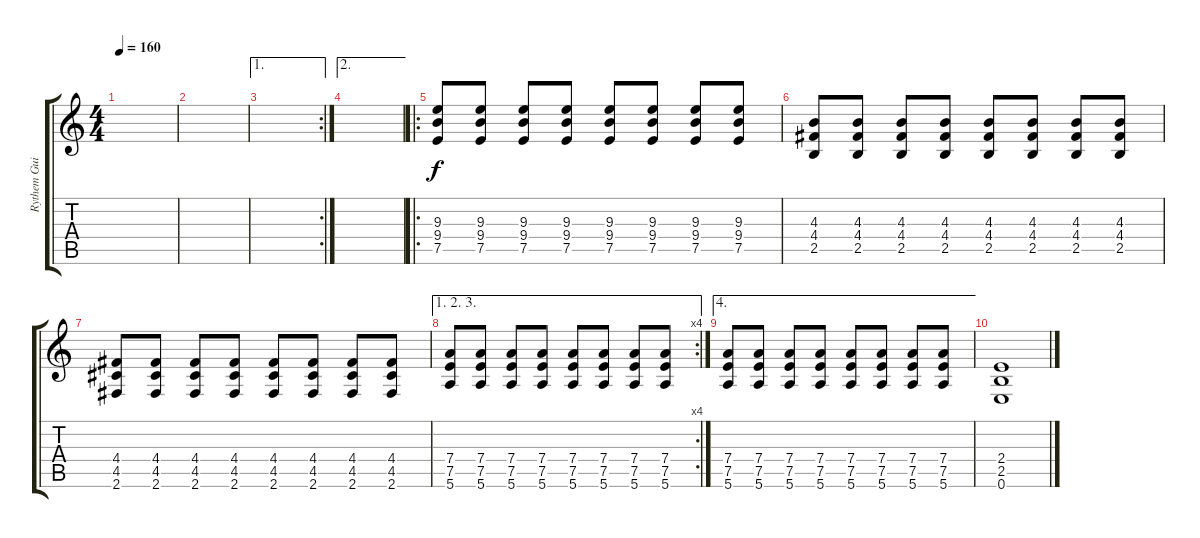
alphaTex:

\track ("Rythem Guitar" "Rythem Gui") {instrument distortionguitar}
\staff {score tabs}
\tuning (E4 B3 G3 D3 A2 E2) {hide}
\ts (4 4)
\tempo 160
\clef g2
\ks c
|
|
\ae 1
\rc 2
|
\ae 2
|
\ro
(9.3 9.4 7.5).8 (9.3 9.4 7.5).8 (9.3 9.4 7.5).8 (9.3 9.4 7.5).8 (9.3 9.4 7.5).8 (9.3 9.4 7.5).8 (9.3 9.4 7.5).8 (9.3 9.4 7.5).8 |
(4.3 4.4 2.5).8 (4.3 4.4 2.5).8 (4.3 4.4 2.5).8 (4.3 4.4 2.5).8 (4.3 4.4 2.5).8 (4.3 4.4 2.5).8 (4.3 4.4 2.5).8 (4.3 4.4 2.5).8 |
(4.4 4.5 2.6).8 (4.4 4.5 2.6).8 (4.4 4.5 2.6).8 (4.4 4.5 2.6).8 (4.4 4.5 2.6).8 (4.4 4.5 2.6).8 (4.4 4.5 2.6).8 (4.4 4.5 2.6).8 |
\ae (1 2 3)
\rc 4
(7.4 7.5 5.6).8 (7.4 7.5 5.6).8 (7.4 7.5 5.6).8 (7.4 7.5 5.6).8 (7.4 7.5 5.6).8 (7.4 7.5 5.6).8 (7.4 7.5 5.6).8 (7.4 7.5 5.6).8 |
\ae 4
(7.4 7.5 5.6).8 (7.4 7.5 5.6).8 (7.4 7.5 5.6).8 (7.4 7.5 5.6).8 (7.4 7.5 5.6).8 (7.4 7.5 5.6).8 (7.4 7.5 5.6).8 (7.4 7.5 5.6).8 |
(2.4 2.5 0.6).1
